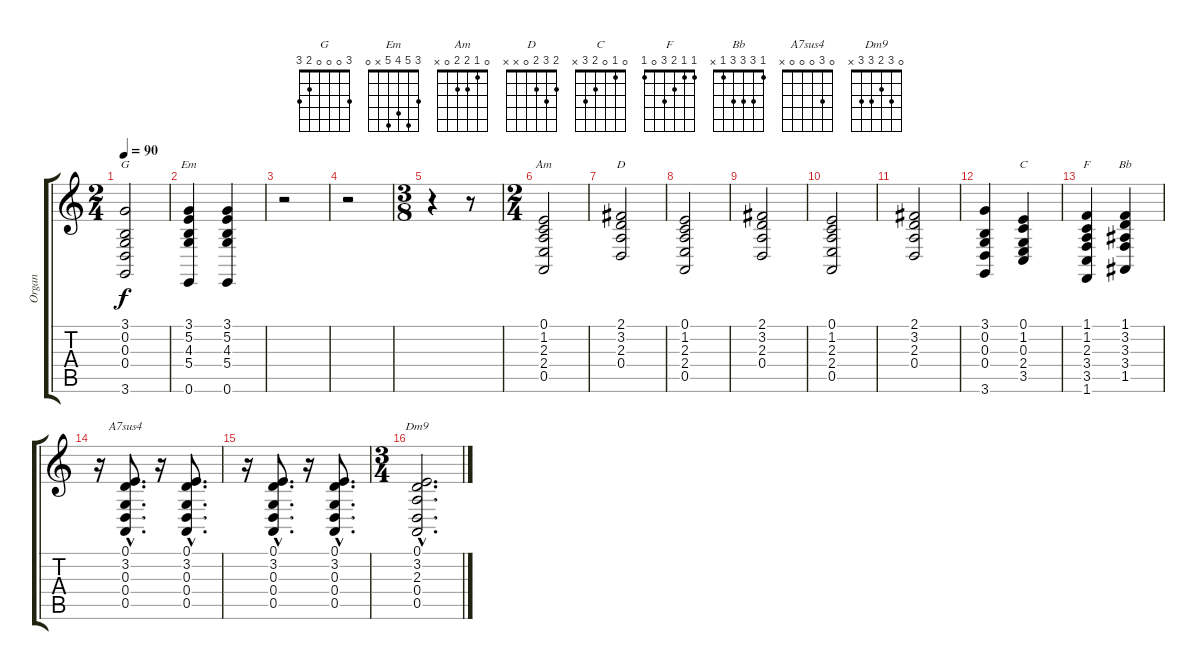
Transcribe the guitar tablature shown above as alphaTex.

\track ("Organ" "Organ") {instrument reedorgan}
\staff {score tabs}
\tuning (E4 B3 G3 D3 A2 E2) {hide}
\chord ("G" 3 0 0 0 2 3)
\chord ("Em" 3 5 4 5 x 0)
\chord ("Am" 0 1 2 2 0 x)
\chord ("D" 2 3 2 0 x x)
\chord ("C" 0 1 0 2 3 x)
\chord ("F" 1 1 2 3 0 1)
\chord ("Bb" 1 3 3 3 1 x)
\chord ("A7sus4" 0 3 0 0 0 x)
\chord ("Dm9" 0 3 2 3 3 x)
\ts (2 4)
\tempo 90
\clef g2
\ks c
(3.1 0.2 0.3 0.4 3.6).2{ch "G" dy f} |
(3.1 5.2 4.3 5.4 0.6).4{ch "Em"} (3.1 5.2 4.3 5.4 0.6).4 |
r.2 |
r.2 |
\ts (3 8)
r.4 r.8 |
\ts (2 4)
(0.1 1.2 2.3 2.4 0.5).2{ch "Am"} |
(2.1 3.2 2.3 0.4).2{ch "D"} |
(0.1 1.2 2.3 2.4 0.5).2 |
(2.1 3.2 2.3 0.4).2 |
(0.1 1.2 2.3 2.4 0.5).2 |
(2.1 3.2 2.3 0.4).2 |
(3.1 0.2 0.3 0.4 3.6).4 (0.1 1.2 0.3 2.4 3.5).4{ch "C"} |
(1.1 1.2 2.3 3.4 3.5 1.6).4{ch "F"} (1.1 3.2 3.3 3.4 1.5).4{ch "Bb"} |
r.16 (0.1{hac} 3.2{hac} 0.3{hac} 0.4{hac} 0.5{hac}).8{d ch "A7sus4"} r.16 (0.1{hac} 3.2{hac} 0.3{hac} 0.4{hac} 0.5{hac}).8{d} |
r.16 (0.1{hac} 3.2{hac} 0.3{hac} 0.4{hac} 0.5{hac}).8{d} r.16 (0.1{hac} 3.2{hac} 0.3{hac} 0.4{hac} 0.5{hac}).8{d} |
\ts (3 4)
(0.1{hac} 3.2{hac} 2.3{hac} 0.4{hac} 0.5{hac}).2{d ch "Dm9"}
